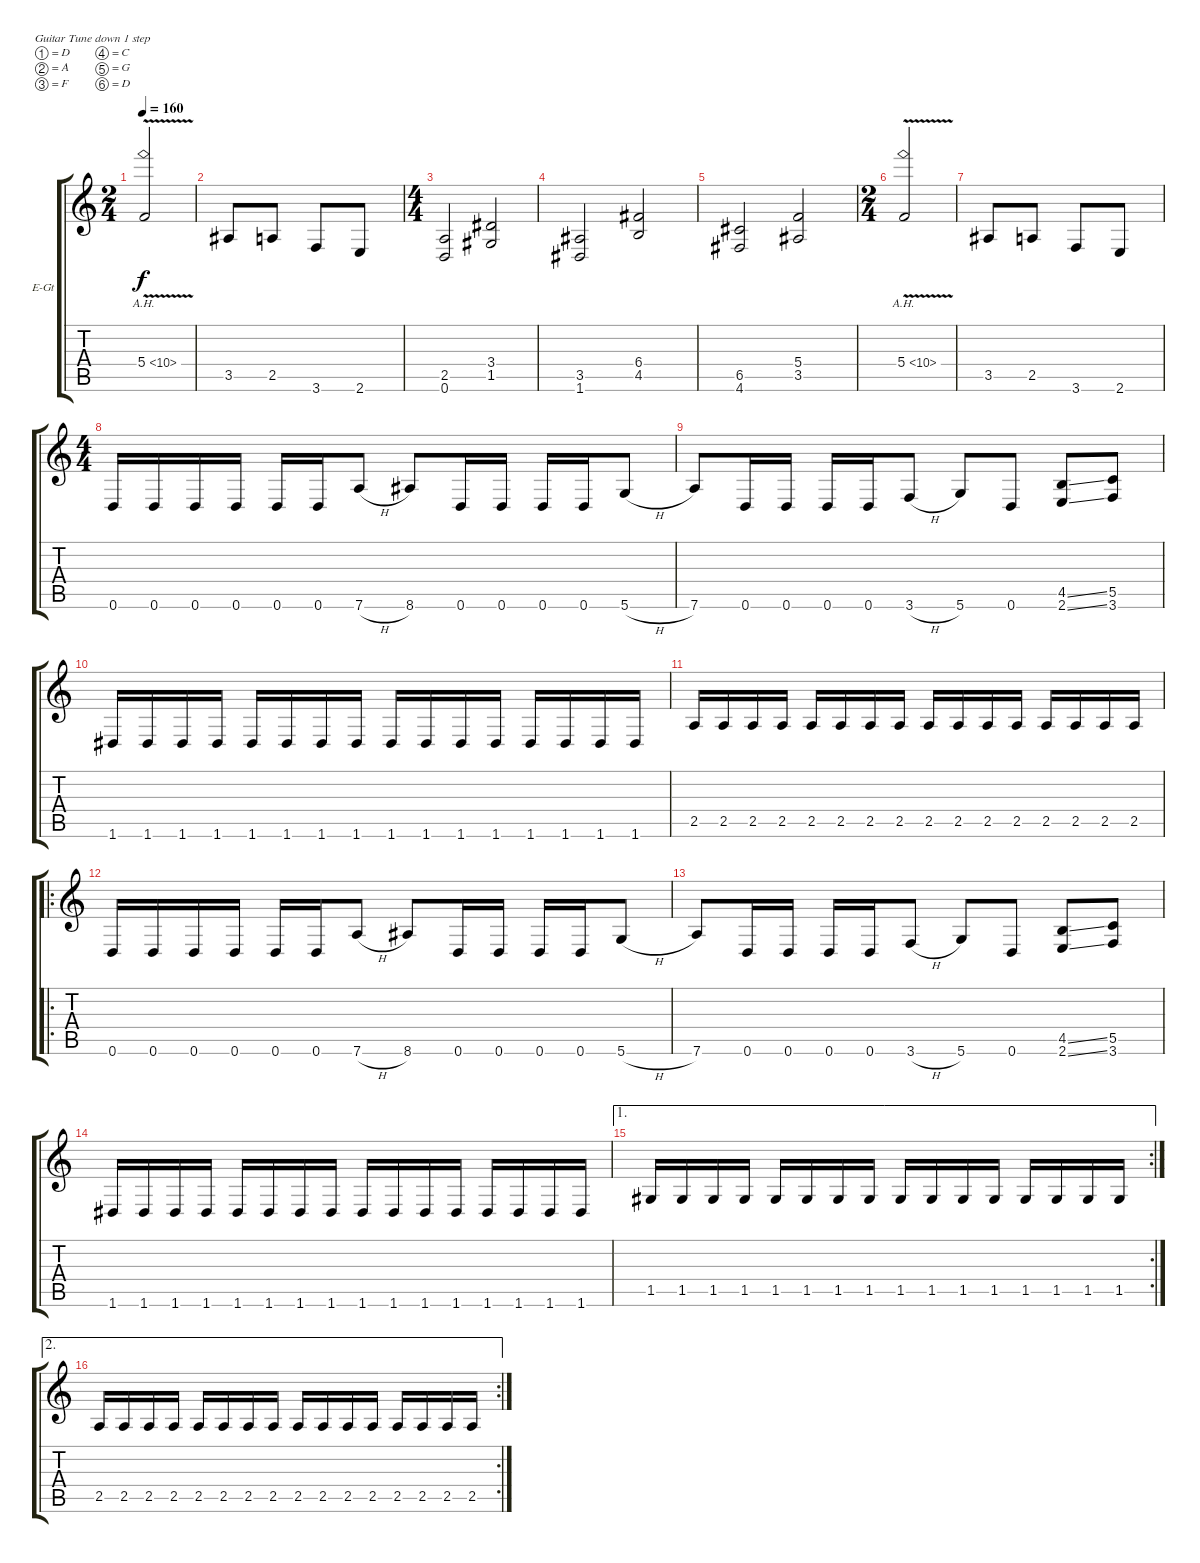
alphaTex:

\bracketExtendMode groupsimilarinstruments
\firstSystemTrackNameOrientation horizontal
\otherSystemsTrackNameOrientation horizontal
\track ("Lead" "E-Gt") {instrument distortionguitar}
\staff {score tabs}
\tuning (D4 A3 F3 C3 G2 D2)
\ts (2 4)
\beaming (8 2 2)
\tempo 160
\clef g2
\ks c
5.4{ah 5 v}.2{dy f} |
3.5.8 2.5.8 3.6.8 2.6.8 |
\ts (4 4)
\beaming (8 2 2 2 2)
(2.5 0.6).2 (3.4 1.5).2 |
(3.5 1.6).2 (6.4 4.5).2 |
(6.5 4.6).2 (5.4 3.5).2 |
\ts (2 4)
\beaming (8 2 2)
5.4{ah 5 v}.2 |
3.5.8 2.5.8 3.6.8 2.6.8 |
\ts (4 4)
\beaming (8 2 2 2 2)
0.6.16 0.6.16 0.6.16 0.6.16 0.6.16 0.6.16 7.6{h}.8 8.6.8 0.6.16 0.6.16 0.6.16 0.6.16 5.6{h}.8 |
7.6.8 0.6.16 0.6.16 0.6.16 0.6.16 3.6{h}.8 5.6.8 0.6.8 (4.5{ss} 2.6{ss}).8 (5.5 3.6).8 |
1.6.16 1.6.16 1.6.16 1.6.16 1.6.16 1.6.16 1.6.16 1.6.16 1.6.16 1.6.16 1.6.16 1.6.16 1.6.16 1.6.16 1.6.16 1.6.16 |
2.5.16 2.5.16 2.5.16 2.5.16 2.5.16 2.5.16 2.5.16 2.5.16 2.5.16 2.5.16 2.5.16 2.5.16 2.5.16 2.5.16 2.5.16 2.5.16 |
\ro
0.6.16 0.6.16 0.6.16 0.6.16 0.6.16 0.6.16 7.6{h}.8 8.6.8 0.6.16 0.6.16 0.6.16 0.6.16 5.6{h}.8 |
7.6.8 0.6.16 0.6.16 0.6.16 0.6.16 3.6{h}.8 5.6.8 0.6.8 (4.5{ss} 2.6{ss}).8 (5.5 3.6).8 |
1.6.16 1.6.16 1.6.16 1.6.16 1.6.16 1.6.16 1.6.16 1.6.16 1.6.16 1.6.16 1.6.16 1.6.16 1.6.16 1.6.16 1.6.16 1.6.16 |
\ae 1
\rc 2
1.5.16 1.5.16 1.5.16 1.5.16 1.5.16 1.5.16 1.5.16 1.5.16 1.5.16 1.5.16 1.5.16 1.5.16 1.5.16 1.5.16 1.5.16 1.5.16 |
\ae 2
\rc 2
2.5.16 2.5.16 2.5.16 2.5.16 2.5.16 2.5.16 2.5.16 2.5.16 2.5.16 2.5.16 2.5.16 2.5.16 2.5.16 2.5.16 2.5.16 2.5.16
